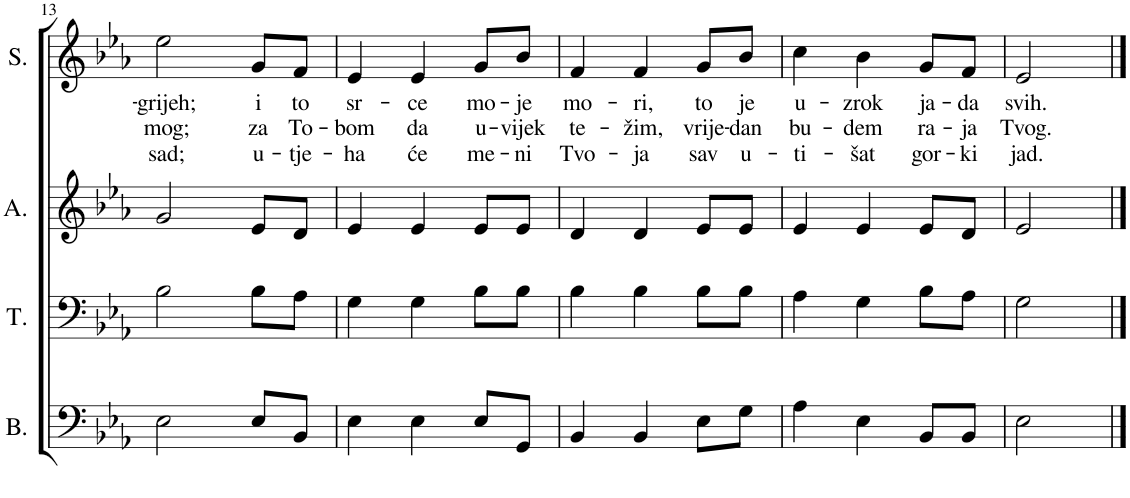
**kern	**kern	**kern	**kern	**text	**text	**text
*part4	*part3	*part2	*part1	*part1	*part1	*part1
*staff4	*staff3	*staff2	*staff1	*staff1	*staff1	*staff1
*I"Bass	*I"Tenor	*I"Alto	*I"Soprano	*	*	*
*I'B.	*I'T.	*I'A.	*I'S.	*	*	*
!!LO:PB:g=z
*clefF4	*clefF4	*clefG2	*clefG2	*	*	*
*k[b-e-a-]	*k[b-e-a-]	*k[b-e-a-]	*k[b-e-a-]	*	*	*
*M3/4	*M3/4	*M3/4	*M3/4	*	*	*
=13	=13	=13	=13	=13	=13	=13
!	!	!	!	!LO:LY:b	!LO:LY:b	!LO:LY:b
2E-\	2B-\	2g/	2ee-\	-grijeh;	mog;	sad;
!	!	!	!	!LO:LY:b	!LO:LY:b	!LO:LY:b
8E-/L	8B-\L	8e-/L	8g/L	i	za	u-
!	!	!	!	!LO:LY:b	!LO:LY:b	!LO:LY:b
8BB-/J	8A-\J	8d/J	8f/J	to	To-	-tje-
=14	=14	=14	=14	=14	=14	=14
!	!	!	!	!LO:LY:b	!LO:LY:b	!LO:LY:b
4E-\	4G\	4e-/	4e-/	sr-	-bom	-ha
!	!	!	!	!LO:LY:b	!LO:LY:b	!LO:LY:b
4E-\	4G\	4e-/	4e-/	-ce	da	će
!	!	!	!	!LO:LY:b	!LO:LY:b	!LO:LY:b
8E-/L	8B-\L	8e-/L	8g/L	mo-	u-	me-
!	!	!	!	!LO:LY:b	!LO:LY:b	!LO:LY:b
8GG/J	8B-\J	8e-/J	8b-/J	-je	-vijek	-ni
=15	=15	=15	=15	=15	=15	=15
!	!	!	!	!LO:LY:b	!LO:LY:b	!LO:LY:b
4BB-/	4B-\	4d/	4f/	mo-	te-	Tvo-
!	!	!	!	!LO:LY:b	!LO:LY:b	!LO:LY:b
4BB-/	4B-\	4d/	4f/	-ri,	-žim,	-ja
!	!	!	!	!LO:LY:b	!LO:LY:b	!LO:LY:b
8E-\L	8B-\L	8e-/L	8g/L	to	vrije-	sav
!	!	!	!	!LO:LY:b	!LO:LY:b	!LO:LY:b
8G\J	8B-\J	8e-/J	8b-/J	je	-dan	u-
=16	=16	=16	=16	=16	=16	=16
!	!	!	!	!LO:LY:b	!LO:LY:b	!LO:LY:b
4A-\	4A-\	4e-/	4cc\	u-	bu-	-ti-
!	!	!	!	!LO:LY:b	!LO:LY:b	!LO:LY:b
4E-\	4G\	4e-/	4b-\	-zrok	-dem	-šat
!	!	!	!	!LO:LY:b	!LO:LY:b	!LO:LY:b
8BB-/L	8B-\L	8e-/L	8g/L	ja-	ra-	gor-
!	!	!	!	!LO:LY:b	!LO:LY:b	!LO:LY:b
8BB-/J	8A-\J	8d/J	8f/J	-da	-ja	-ki
=17	=17	=17	=17	=17	=17	=17
!	!	!	!	!LO:LY:b	!LO:LY:b	!LO:LY:b
2E-\	2G\	2e-/	2e-/	svih.	Tvog.	jad.
==	==	==	==	==	==	==
*-	*-	*-	*-	*-	*-	*-
